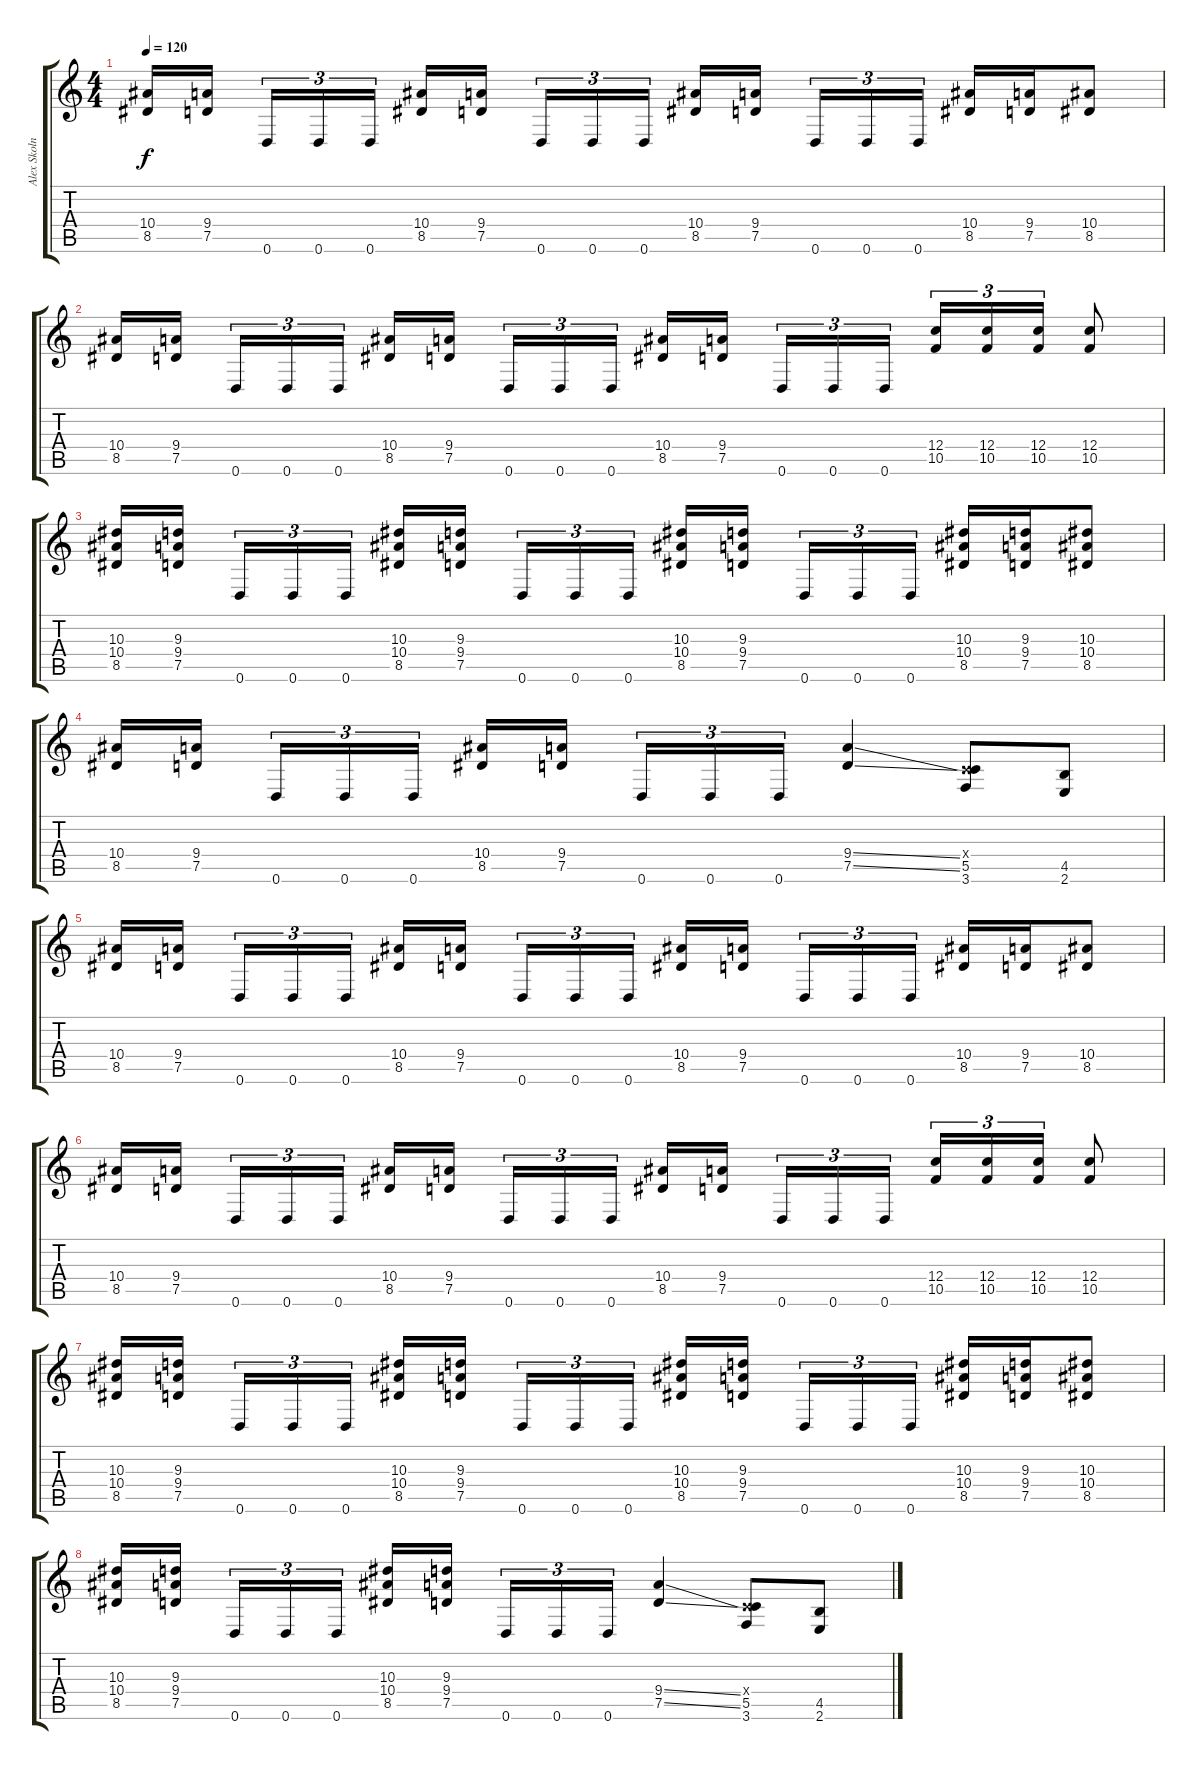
\track ("Alex Skolnick" "Alex Skoln") {instrument distortionguitar}
\staff {score tabs}
\tuning (D4 A3 F3 C3 G2 D2) {hide}
\ts (4 4)
\tempo 120
\clef g2
\ks c
(10.4 8.5).16{dy f} (9.4 7.5).16 0.6.16{tu (3 2)} 0.6.16{tu (3 2)} 0.6.16{tu (3 2)} (10.4 8.5).16 (9.4 7.5).16 0.6.16{tu (3 2)} 0.6.16{tu (3 2)} 0.6.16{tu (3 2)} (10.4 8.5).16 (9.4 7.5).16 0.6.16{tu (3 2)} 0.6.16{tu (3 2)} 0.6.16{tu (3 2)} (10.4 8.5).16 (9.4 7.5).16 (10.4 8.5).8 |
(10.4 8.5).16 (9.4 7.5).16 0.6.16{tu (3 2)} 0.6.16{tu (3 2)} 0.6.16{tu (3 2)} (10.4 8.5).16 (9.4 7.5).16 0.6.16{tu (3 2)} 0.6.16{tu (3 2)} 0.6.16{tu (3 2)} (10.4 8.5).16 (9.4 7.5).16 0.6.16{tu (3 2)} 0.6.16{tu (3 2)} 0.6.16{tu (3 2)} (12.4 10.5).16{tu (3 2)} (12.4 10.5).16{tu (3 2)} (12.4 10.5).16{tu (3 2)} (12.4 10.5).8 |
(10.3 10.4 8.5).16 (9.3 9.4 7.5).16 0.6.16{tu (3 2)} 0.6.16{tu (3 2)} 0.6.16{tu (3 2)} (10.3 10.4 8.5).16 (9.3 9.4 7.5).16 0.6.16{tu (3 2)} 0.6.16{tu (3 2)} 0.6.16{tu (3 2)} (10.3 10.4 8.5).16 (9.3 9.4 7.5).16 0.6.16{tu (3 2)} 0.6.16{tu (3 2)} 0.6.16{tu (3 2)} (10.3 10.4 8.5).16 (9.3 9.4 7.5).16 (10.3 10.4 8.5).8 |
(10.4 8.5).16 (9.4 7.5).16 0.6.16{tu (3 2)} 0.6.16{tu (3 2)} 0.6.16{tu (3 2)} (10.4 8.5).16 (9.4 7.5).16 0.6.16{tu (3 2)} 0.6.16{tu (3 2)} 0.6.16{tu (3 2)} (9.4{ss} 7.5{ss}).4 (0.4{x} 5.5 3.6).8 (4.5 2.6).8 |
(10.4 8.5).16 (9.4 7.5).16 0.6.16{tu (3 2)} 0.6.16{tu (3 2)} 0.6.16{tu (3 2)} (10.4 8.5).16 (9.4 7.5).16 0.6.16{tu (3 2)} 0.6.16{tu (3 2)} 0.6.16{tu (3 2)} (10.4 8.5).16 (9.4 7.5).16 0.6.16{tu (3 2)} 0.6.16{tu (3 2)} 0.6.16{tu (3 2)} (10.4 8.5).16 (9.4 7.5).16 (10.4 8.5).8 |
(10.4 8.5).16 (9.4 7.5).16 0.6.16{tu (3 2)} 0.6.16{tu (3 2)} 0.6.16{tu (3 2)} (10.4 8.5).16 (9.4 7.5).16 0.6.16{tu (3 2)} 0.6.16{tu (3 2)} 0.6.16{tu (3 2)} (10.4 8.5).16 (9.4 7.5).16 0.6.16{tu (3 2)} 0.6.16{tu (3 2)} 0.6.16{tu (3 2)} (12.4 10.5).16{tu (3 2)} (12.4 10.5).16{tu (3 2)} (12.4 10.5).16{tu (3 2)} (12.4 10.5).8 |
(10.3 10.4 8.5).16 (9.3 9.4 7.5).16 0.6.16{tu (3 2)} 0.6.16{tu (3 2)} 0.6.16{tu (3 2)} (10.3 10.4 8.5).16 (9.3 9.4 7.5).16 0.6.16{tu (3 2)} 0.6.16{tu (3 2)} 0.6.16{tu (3 2)} (10.3 10.4 8.5).16 (9.3 9.4 7.5).16 0.6.16{tu (3 2)} 0.6.16{tu (3 2)} 0.6.16{tu (3 2)} (10.3 10.4 8.5).16 (9.3 9.4 7.5).16 (10.3 10.4 8.5).8 |
(10.3 10.4 8.5).16 (9.3 9.4 7.5).16 0.6.16{tu (3 2)} 0.6.16{tu (3 2)} 0.6.16{tu (3 2)} (10.3 10.4 8.5).16 (9.3 9.4 7.5).16 0.6.16{tu (3 2)} 0.6.16{tu (3 2)} 0.6.16{tu (3 2)} (9.4{ss} 7.5{ss}).4 (0.4{x} 5.5 3.6).8 (4.5 2.6).8
